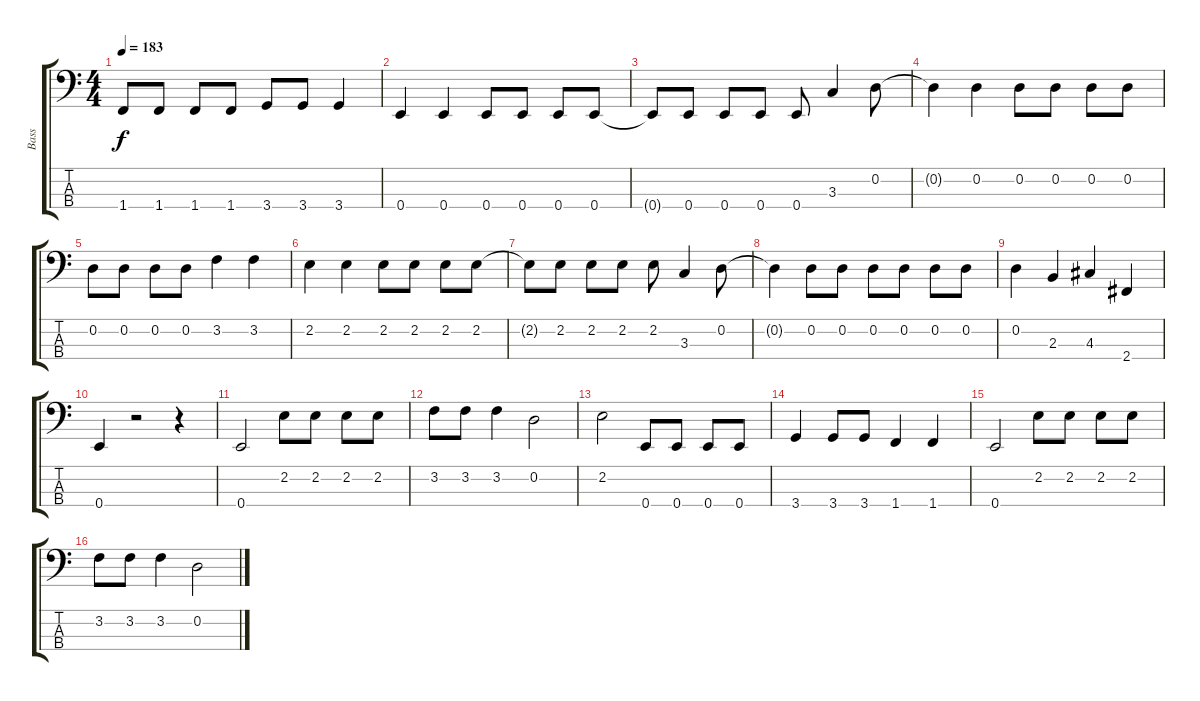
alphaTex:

\track ("Bass" "Bass") {instrument electricbasspick}
\staff {score tabs}
\tuning (G2 D2 A1 E1) {hide}
\ts (4 4)
\tempo 183
\clef f4
\ks c
1.4.8{dy f} 1.4.8 1.4.8 1.4.8 3.4.8 3.4.8 3.4.4 |
0.4.4 0.4.4 0.4.8 0.4.8 0.4.8 0.4.8 |
0.4{t}.8 0.4.8 0.4.8 0.4.8 0.4.8 3.3.4 0.2.8 |
0.2{t}.4 0.2.4 0.2.8 0.2.8 0.2.8 0.2.8 |
0.2.8 0.2.8 0.2.8 0.2.8 3.2.4 3.2.4 |
2.2.4 2.2.4 2.2.8 2.2.8 2.2.8 2.2.8 |
2.2{t}.8 2.2.8 2.2.8 2.2.8 2.2.8 3.3.4 0.2.8 |
0.2{t}.4 0.2.8 0.2.8 0.2.8 0.2.8 0.2.8 0.2.8 |
0.2.4 2.3.4 4.3.4 2.4.4 |
0.4.4 r.2 r.4 |
0.4.2 2.2.8 2.2.8 2.2.8 2.2.8 |
3.2.8 3.2.8 3.2.4 0.2.2 |
2.2.2 0.4.8 0.4.8 0.4.8 0.4.8 |
3.4.4 3.4.8 3.4.8 1.4.4 1.4.4 |
0.4.2 2.2.8 2.2.8 2.2.8 2.2.8 |
3.2.8 3.2.8 3.2.4 0.2.2
